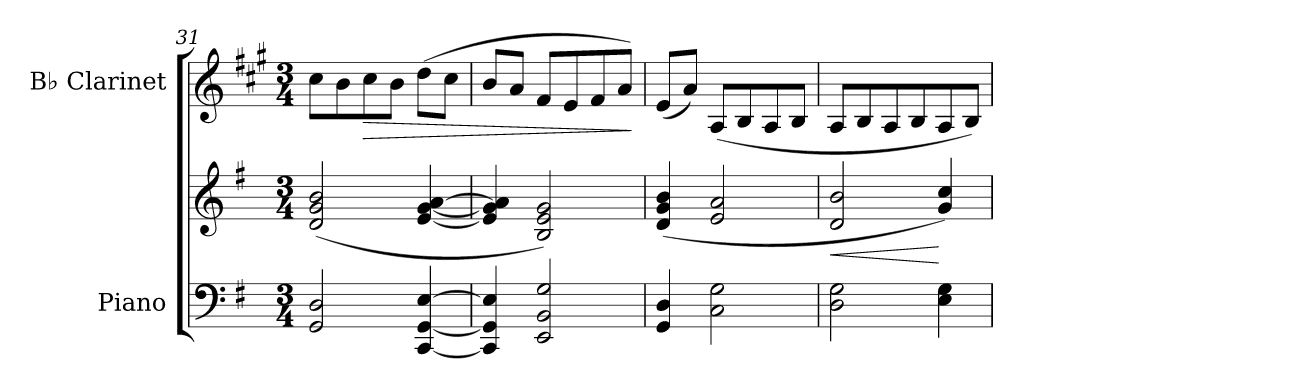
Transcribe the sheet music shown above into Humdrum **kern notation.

**kern	**kern	**dynam	**kern	**dynam
*part2	*part2	*part2	*part1	*part1
*staff3	*staff2	*staff2/3	*staff1	*staff1
*I"Piano	*	*	*I"B♭ Clarinet	*
*I'Pno.	*	*	*I'B♭ Cl.	*
*clefF4	*clefG2	*	*clefG2	*
*	*	*	*ITrd1c2	*
*k[f#]	*k[f#]	*	*k[f#]	*
*M3/4	*M3/4	*	*M3/4	*
=31	=31	=31	=31	=31
2GG/ 2D/	(>2d/ 2g/ 2b/	.	8b\L	.
.	.	.	8a\	.
!	!	!	!	!LO:HP:b
.	.	.	8b\	>
.	.	.	8a\J	.
[4CC/ [4GG/ [4E/	[4e/ [4g/ [4a/	.	(>8cc\L	.
.	.	.	8b\J	.
=32	=32	=32	=32	=32
4CC/] 4GG/] 4E/]	4e/] 4g/] 4a/]	.	8a/L	.
.	.	.	8g/J	.
2EE/ 2BB/ 2G/	2B/ 2e/ 2g/)	.	8e/L	.
.	.	.	8d/	.
.	.	.	8e/	.
.	.	.	8g/J)	.
.	.	.	.	]
=33	=33	=33	=33	=33
4GG/ 4D/	(>4d/ 4g/ 4b/	.	(<8d/L	.
.	.	.	8g/J)	.
2C\ 2G\	2e/ 2a/	.	(>8G/L	.
.	.	.	8A/	.
.	.	.	8G/	.
.	.	.	8A/J	.
=34	=34	=34	=34	=34
!	!	!LO:HP:b	!	!
2D\ 2G\	2d/ 2b/	<	8G/L	.
.	.	.	8A/	.
.	.	.	8G/	.
.	.	.	8A/	.
4E\ 4G\	4g/ 4cc/)	[	8G/	.
.	.	.	8A/J)	.
=	=	=	=	=
*-	*-	*-	*-	*-
